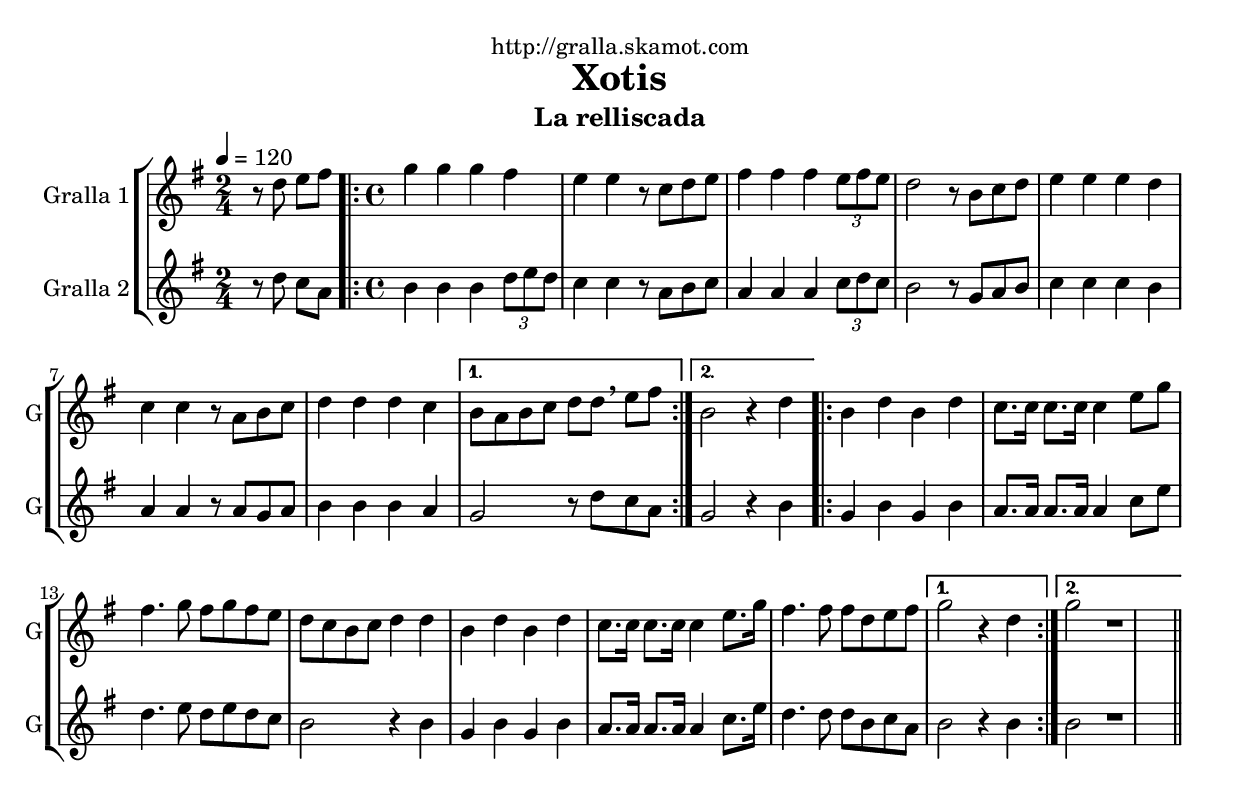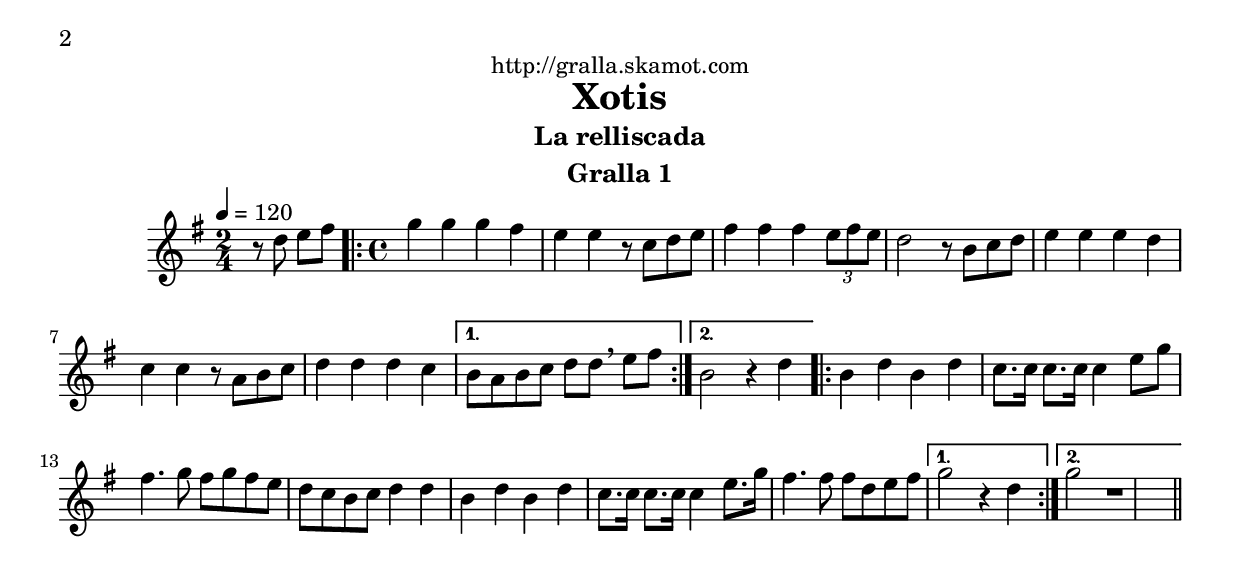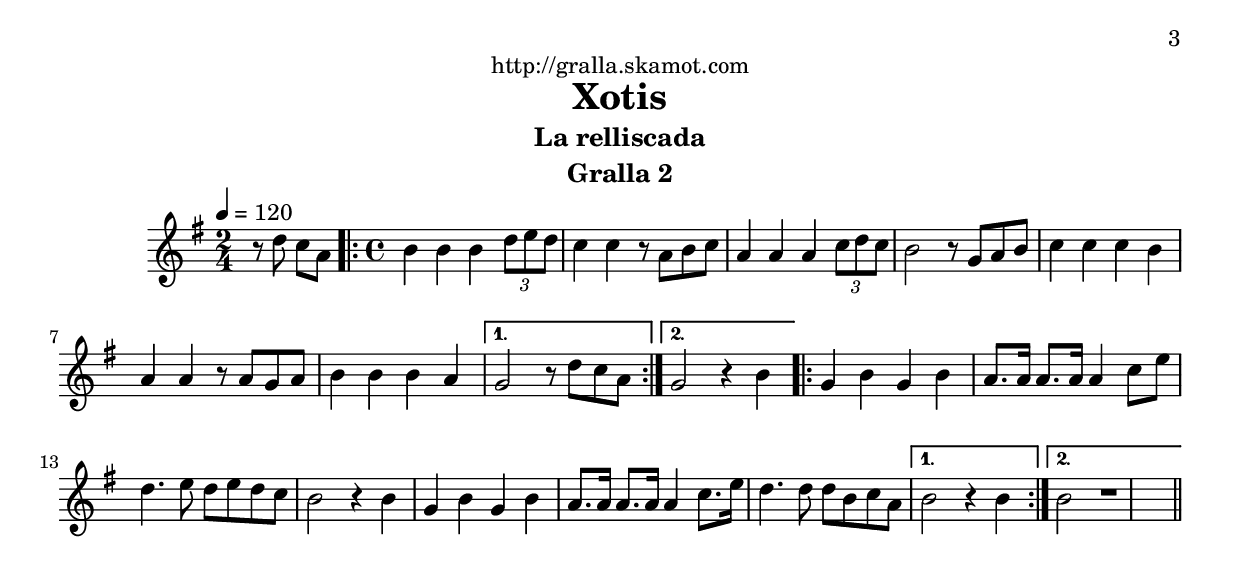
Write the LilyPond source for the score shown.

\version "2.16.2"

\header {
  dedication="http://gralla.skamot.com"
  title="Xotis"
  subtitle="La relliscada"
  subsubtitle=""
  poet=""
  meter=""
  piece=""
  composer=""
  arranger=""
  opus=""
  instrument=""
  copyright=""
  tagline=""
}

liniaroAa =
\relative d''
{
  \tempo 4=120
  \clef treble
  \key g \major
  \time 2/4
  r8 d e fis  |
  \time 4/4   \repeat volta 2 { g4 g g fis  |
  e4 e r8 c d e  |
  fis4 fis fis \times 2/3 { e8 fis e }  |
  %05
  d2 r8 b c d  |
  e4 e e d  |
  c4 c r8 a b c  |
  d4 d d c }
  \alternative { { b8 a b c d d \breathe e fis }
  %10
  { b,2 r4 d } }
  \repeat volta 2 { b4 d b d  |
  c8. c16 c8. c16 c4 e8 g  |
  fis4. g8 fis g fis e  |
  d8 c b c d4 d  |
  %15
  b4 d b d  |
  c8. c16 c8. c16 c4 e8. g16  |
  fis4. fis8 fis d e fis }
  \alternative { { g2 r4 d }
  { g2 r1 } } \bar "||" % troigo!
}

liniaroAb =
\relative d''
{
  \tempo 4=120
  \clef treble
  \key g \major
  \time 2/4
  r8 d c a  |
  \time 4/4   \repeat volta 2 { b4 b b \times 2/3 { d8 e d }  |
  c4 c r8 a b c  |
  a4 a a \times 2/3 { c8 d c }  |
  %05
  b2 r8 g a b  |
  c4 c c b  |
  a4 a r8 a g a  |
  b4 b b a }
  \alternative { { g2 r8 d' c a }
  %10
  { g2 r4 b } }
  \repeat volta 2 { g4 b g b  |
  a8. a16 a8. a16 a4 c8 e  |
  d4. e8 d e d c  |
  b2 r4 b  |
  %15
  g4 b g b  |
  a8. a16 a8. a16 a4 c8. e16  |
  d4. d8 d b c a }
  \alternative { { b2 r4 b }
  { b2 r1 } } \bar "||" % troigo!
}

\bookpart {
  \score {
    \new StaffGroup {
      \override Score.RehearsalMark #'self-alignment-X = #LEFT
      <<
        \new Staff \with {instrumentName = #"Gralla 1" shortInstrumentName = #"G"} \liniaroAa
        \new Staff \with {instrumentName = #"Gralla 2" shortInstrumentName = #"G"} \liniaroAb
      >>
    }
    \layout {}
  }
  \score { \unfoldRepeats
    \new StaffGroup {
      \override Score.RehearsalMark #'self-alignment-X = #LEFT
      <<
        \new Staff \with {instrumentName = #"Gralla 1" shortInstrumentName = #"G"} \liniaroAa
        \new Staff \with {instrumentName = #"Gralla 2" shortInstrumentName = #"G"} \liniaroAb
      >>
    }
    \midi {
      \set Staff.midiInstrument = "oboe"
      \set DrumStaff.midiInstrument = "drums"
    }
  }
}

\bookpart {
  \header {instrument="Gralla 1"}
  \score {
    \new StaffGroup {
      \override Score.RehearsalMark #'self-alignment-X = #LEFT
      <<
        \new Staff \liniaroAa
      >>
    }
    \layout {}
  }
  \score { \unfoldRepeats
    \new StaffGroup {
      \override Score.RehearsalMark #'self-alignment-X = #LEFT
      <<
        \new Staff \liniaroAa
      >>
    }
    \midi {
      \set Staff.midiInstrument = "oboe"
      \set DrumStaff.midiInstrument = "drums"
    }
  }
}

\bookpart {
  \header {instrument="Gralla 2"}
  \score {
    \new StaffGroup {
      \override Score.RehearsalMark #'self-alignment-X = #LEFT
      <<
        \new Staff \liniaroAb
      >>
    }
    \layout {}
  }
  \score { \unfoldRepeats
    \new StaffGroup {
      \override Score.RehearsalMark #'self-alignment-X = #LEFT
      <<
        \new Staff \liniaroAb
      >>
    }
    \midi {
      \set Staff.midiInstrument = "oboe"
      \set DrumStaff.midiInstrument = "drums"
    }
  }
}

